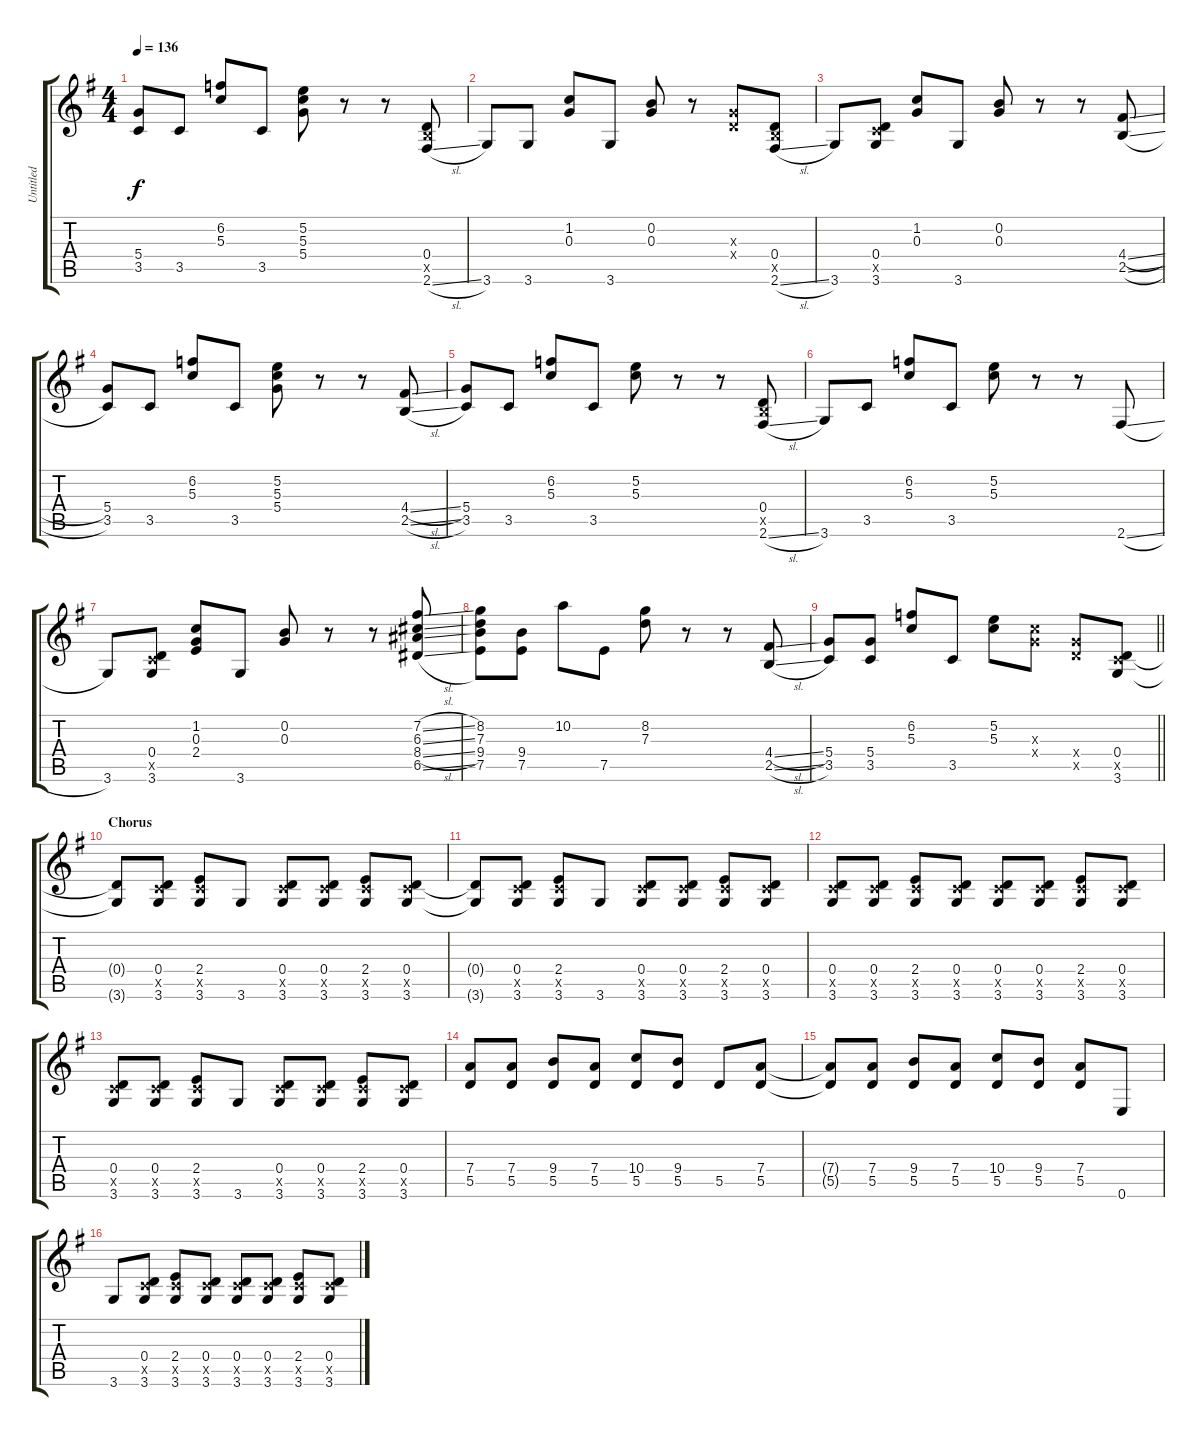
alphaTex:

\track ("Untitled" "Untitled") {instrument distortionguitar}
\staff {score tabs}
\tuning (E4 B3 G3 D3 A2 E2) {hide}
\ts (4 4)
\tempo 136
\clef g2
\ks g
(5.4 3.5).8{dy f} 3.5.8 (6.2 5.3).8 3.5.8 (5.2 5.3 5.4).8 r.8 r.8 (0.4 2.5{x} 2.6{sl}).8 |
3.6.8 3.6.8 (1.2 0.3).8 3.6.8 (0.2 0.3).8 r.8 (0.3{x} 0.4{x}).8 (0.4 2.5{x} 2.6{sl}).8 |
3.6.8 (0.4 3.5{x} 3.6).8 (1.2 0.3).8 3.6.8 (0.2 0.3).8 r.8 r.8 (4.4{sl} 2.5{sl}).8 |
(5.4 3.5).8 3.5.8 (6.2 5.3).8 3.5.8 (5.2 5.3 5.4).8 r.8 r.8 (4.4{sl} 2.5{sl}).8 |
(5.4 3.5).8 3.5.8 (6.2 5.3).8 3.5.8 (5.2 5.3).8 r.8 r.8 (0.4 2.5{x} 2.6{sl}).8 |
3.6.8 3.5.8 (6.2 5.3).8 3.5.8 (5.2 5.3).8 r.8 r.8 2.6{sl}.8 |
3.6.8 (0.4 3.5{x} 3.6).8 (1.2 0.3 2.4).8 3.6.8 (0.2 0.3).8 r.8 r.8 (7.2{sl} 6.3{sl} 8.4{sl} 6.5{sl}).8 |
(8.2 7.3 9.4 7.5).8 (9.4 7.5).8 10.2.8 7.5.8 (8.2 7.3).8 r.8 r.8 (4.4{sl} 2.5{sl}).8 |
\barLineRight lightlight
(5.4 3.5).8 (5.4 3.5).8 (6.2 5.3).8 3.5.8 (5.2 5.3).8 (5.3{x} 5.4{x}).8 (5.4{x} 5.5{x}).8 (0.4 3.5{x} 3.6).8 |
\section ("" "Chorus")
(0.4{t} 3.6{t}).8 (0.4 3.5{x} 3.6).8 (2.4 3.5{x} 3.6).8 3.6.8 (0.4 3.5{x} 3.6).8 (0.4 3.5{x} 3.6).8 (2.4 3.5{x} 3.6).8 (0.4 3.5{x} 3.6).8 |
(0.4{t} 3.6{t}).8 (0.4 3.5{x} 3.6).8 (2.4 3.5{x} 3.6).8 3.6.8 (0.4 3.5{x} 3.6).8 (0.4 3.5{x} 3.6).8 (2.4 3.5{x} 3.6).8 (0.4 3.5{x} 3.6).8 |
(0.4 3.5{x} 3.6).8 (0.4 3.5{x} 3.6).8 (2.4 3.5{x} 3.6).8 (0.4 3.5{x} 3.6).8 (0.4 3.5{x} 3.6).8 (0.4 3.5{x} 3.6).8 (2.4 3.5{x} 3.6).8 (0.4 3.5{x} 3.6).8 |
(0.4 3.5{x} 3.6).8 (0.4 3.5{x} 3.6).8 (2.4 3.5{x} 3.6).8 3.6.8 (0.4 3.5{x} 3.6).8 (0.4 3.5{x} 3.6).8 (2.4 3.5{x} 3.6).8 (0.4 3.5{x} 3.6).8 |
(7.4 5.5).8 (7.4 5.5).8 (9.4 5.5).8 (7.4 5.5).8 (10.4 5.5).8 (9.4 5.5).8 5.5.8 (7.4 5.5).8 |
(7.4{t} 5.5{t}).8 (7.4 5.5).8 (9.4 5.5).8 (7.4 5.5).8 (10.4 5.5).8 (9.4 5.5).8 (7.4 5.5).8 0.6.8 |
3.6.8 (0.4 3.5{x} 3.6).8 (2.4 3.5{x} 3.6).8 (0.4 3.5{x} 3.6).8 (0.4 3.5{x} 3.6).8 (0.4 3.5{x} 3.6).8 (2.4 3.5{x} 3.6).8 (0.4 3.5{x} 3.6).8
